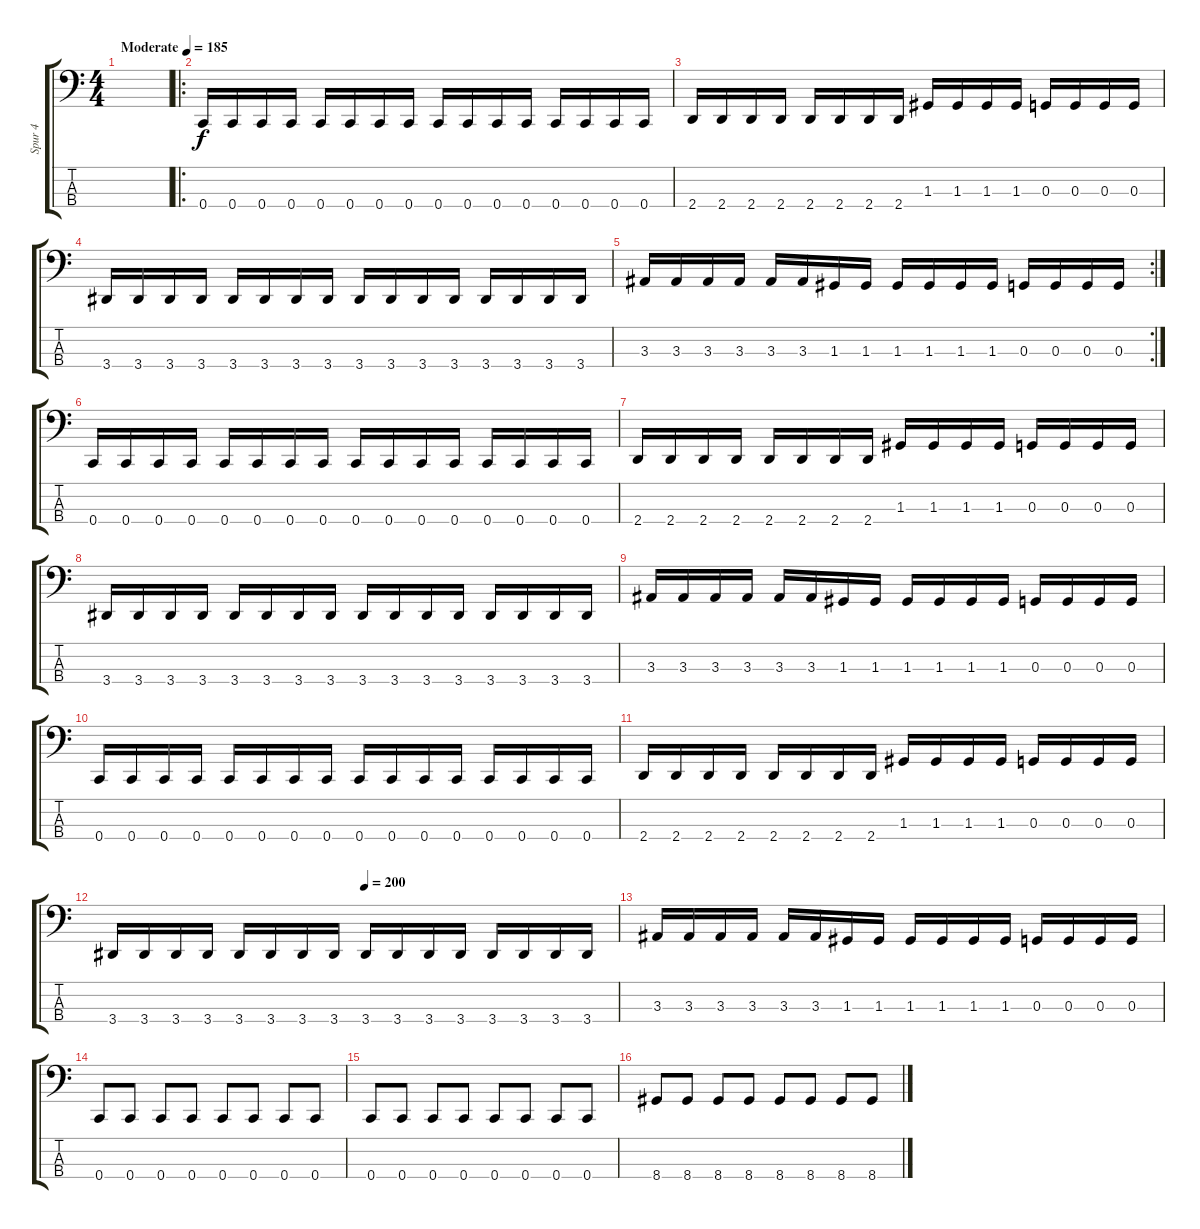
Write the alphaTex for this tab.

\track ("Spur 4" "Spur 4") {instrument electricbasspick}
\staff {score tabs}
\tuning (F2 C2 G1 C1) {hide}
\ts (4 4)
\tempo (185 "Moderate")
\clef f4
\ks c
|
\ro
0.4.16 0.4.16 0.4.16 0.4.16 0.4.16 0.4.16 0.4.16 0.4.16 0.4.16 0.4.16 0.4.16 0.4.16 0.4.16 0.4.16 0.4.16 0.4.16 |
2.4.16 2.4.16 2.4.16 2.4.16 2.4.16 2.4.16 2.4.16 2.4.16 1.3.16 1.3.16 1.3.16 1.3.16 0.3.16 0.3.16 0.3.16 0.3.16 |
3.4.16 3.4.16 3.4.16 3.4.16 3.4.16 3.4.16 3.4.16 3.4.16 3.4.16 3.4.16 3.4.16 3.4.16 3.4.16 3.4.16 3.4.16 3.4.16 |
\rc 2
3.3.16 3.3.16 3.3.16 3.3.16 3.3.16 3.3.16 1.3.16 1.3.16 1.3.16 1.3.16 1.3.16 1.3.16 0.3.16 0.3.16 0.3.16 0.3.16 |
0.4.16 0.4.16 0.4.16 0.4.16 0.4.16 0.4.16 0.4.16 0.4.16 0.4.16 0.4.16 0.4.16 0.4.16 0.4.16 0.4.16 0.4.16 0.4.16 |
2.4.16 2.4.16 2.4.16 2.4.16 2.4.16 2.4.16 2.4.16 2.4.16 1.3.16 1.3.16 1.3.16 1.3.16 0.3.16 0.3.16 0.3.16 0.3.16 |
3.4.16 3.4.16 3.4.16 3.4.16 3.4.16 3.4.16 3.4.16 3.4.16 3.4.16 3.4.16 3.4.16 3.4.16 3.4.16 3.4.16 3.4.16 3.4.16 |
3.3.16 3.3.16 3.3.16 3.3.16 3.3.16 3.3.16 1.3.16 1.3.16 1.3.16 1.3.16 1.3.16 1.3.16 0.3.16 0.3.16 0.3.16 0.3.16 |
0.4.16 0.4.16 0.4.16 0.4.16 0.4.16 0.4.16 0.4.16 0.4.16 0.4.16 0.4.16 0.4.16 0.4.16 0.4.16 0.4.16 0.4.16 0.4.16 |
2.4.16 2.4.16 2.4.16 2.4.16 2.4.16 2.4.16 2.4.16 2.4.16 1.3.16 1.3.16 1.3.16 1.3.16 0.3.16 0.3.16 0.3.16 0.3.16 |
\tempo (200 0.5)
3.4.16 3.4.16 3.4.16 3.4.16 3.4.16 3.4.16 3.4.16 3.4.16 3.4.16 3.4.16 3.4.16 3.4.16 3.4.16 3.4.16 3.4.16 3.4.16 |
3.3.16 3.3.16 3.3.16 3.3.16 3.3.16 3.3.16 1.3.16 1.3.16 1.3.16 1.3.16 1.3.16 1.3.16 0.3.16 0.3.16 0.3.16 0.3.16 |
0.4.8 0.4.8 0.4.8 0.4.8 0.4.8 0.4.8 0.4.8 0.4.8 |
0.4.8 0.4.8 0.4.8 0.4.8 0.4.8 0.4.8 0.4.8 0.4.8 |
8.4.8 8.4.8 8.4.8 8.4.8 8.4.8 8.4.8 8.4.8 8.4.8
